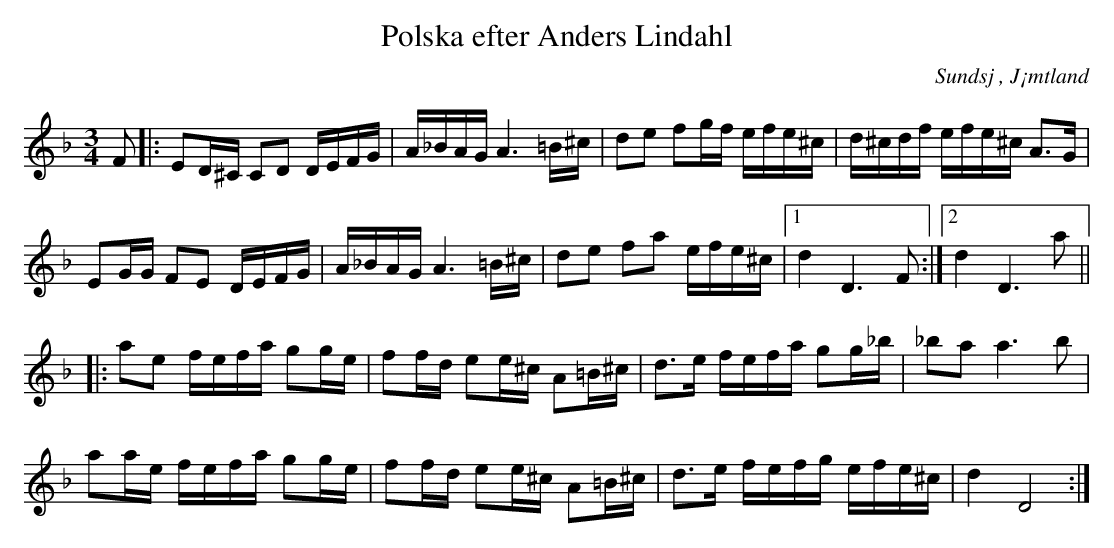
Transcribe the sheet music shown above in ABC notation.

X:1
T:Polska efter Anders Lindahl
M:3/4
O:Sundsj , J¡mtland
L:1/16
K:Dm
F2|:E2D^C C2D2 DEFG| A_BAG A6=B^c|d2e2 f2gf efe^c|d^cdf efe^c A3G|
E2GG F2E2 DEFG|A_BAG A6 =B^c|d2e2 f2a2 efe^c|1d4D6F2:|2d4D6 a2||
|:a2e2 fefa g2ge| f2fd e2e^c A2=B^c| d3e fefa g2g_b| _b2a2 a6 b2|
a2ae fefa g2ge| f2fd e2e^c A2=B^c| d3e fefg efe^c|d4 D8:|
